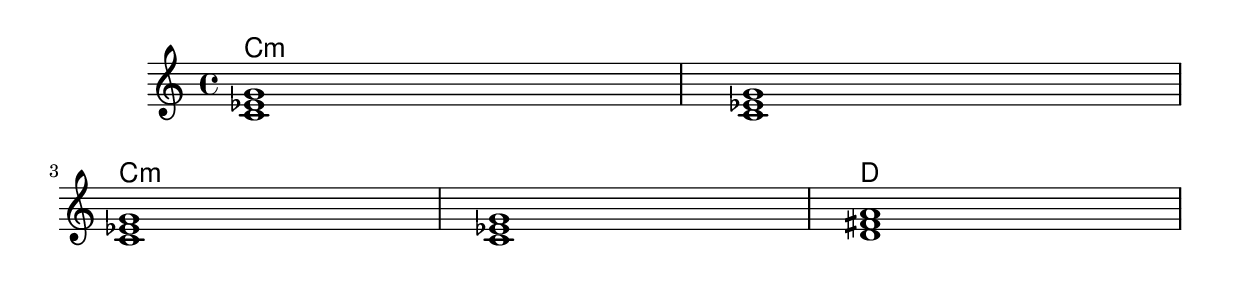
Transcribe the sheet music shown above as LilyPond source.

%% Do not edit this file; it is auto-generated from LSR http://lsr.dsi.unimi.it
%% This file is in the public domain.
\version "2.11.61"

\header {
  lsrtags = "chords"

  texidoces = "
Se pueden imprimir los acordes exclusivamente al comienzo de las
líneas y cuando cambia el acorde.

"
  doctitlees = "Imprimir los acordes cuando se produce un cambio"

  texidoc = "
Chord names can be displayed only at the start of lines and when the
chord changes.

"
  doctitle = "Showing chords at changes"
} % begin verbatim
harmonies = \chordmode {
  c1:m c:m \break c:m c:m d
}
<<
  \new ChordNames {
    \set chordChanges = ##t
    \harmonies
  }
  \new Staff {
    \relative c' { \harmonies }
  }
>>
